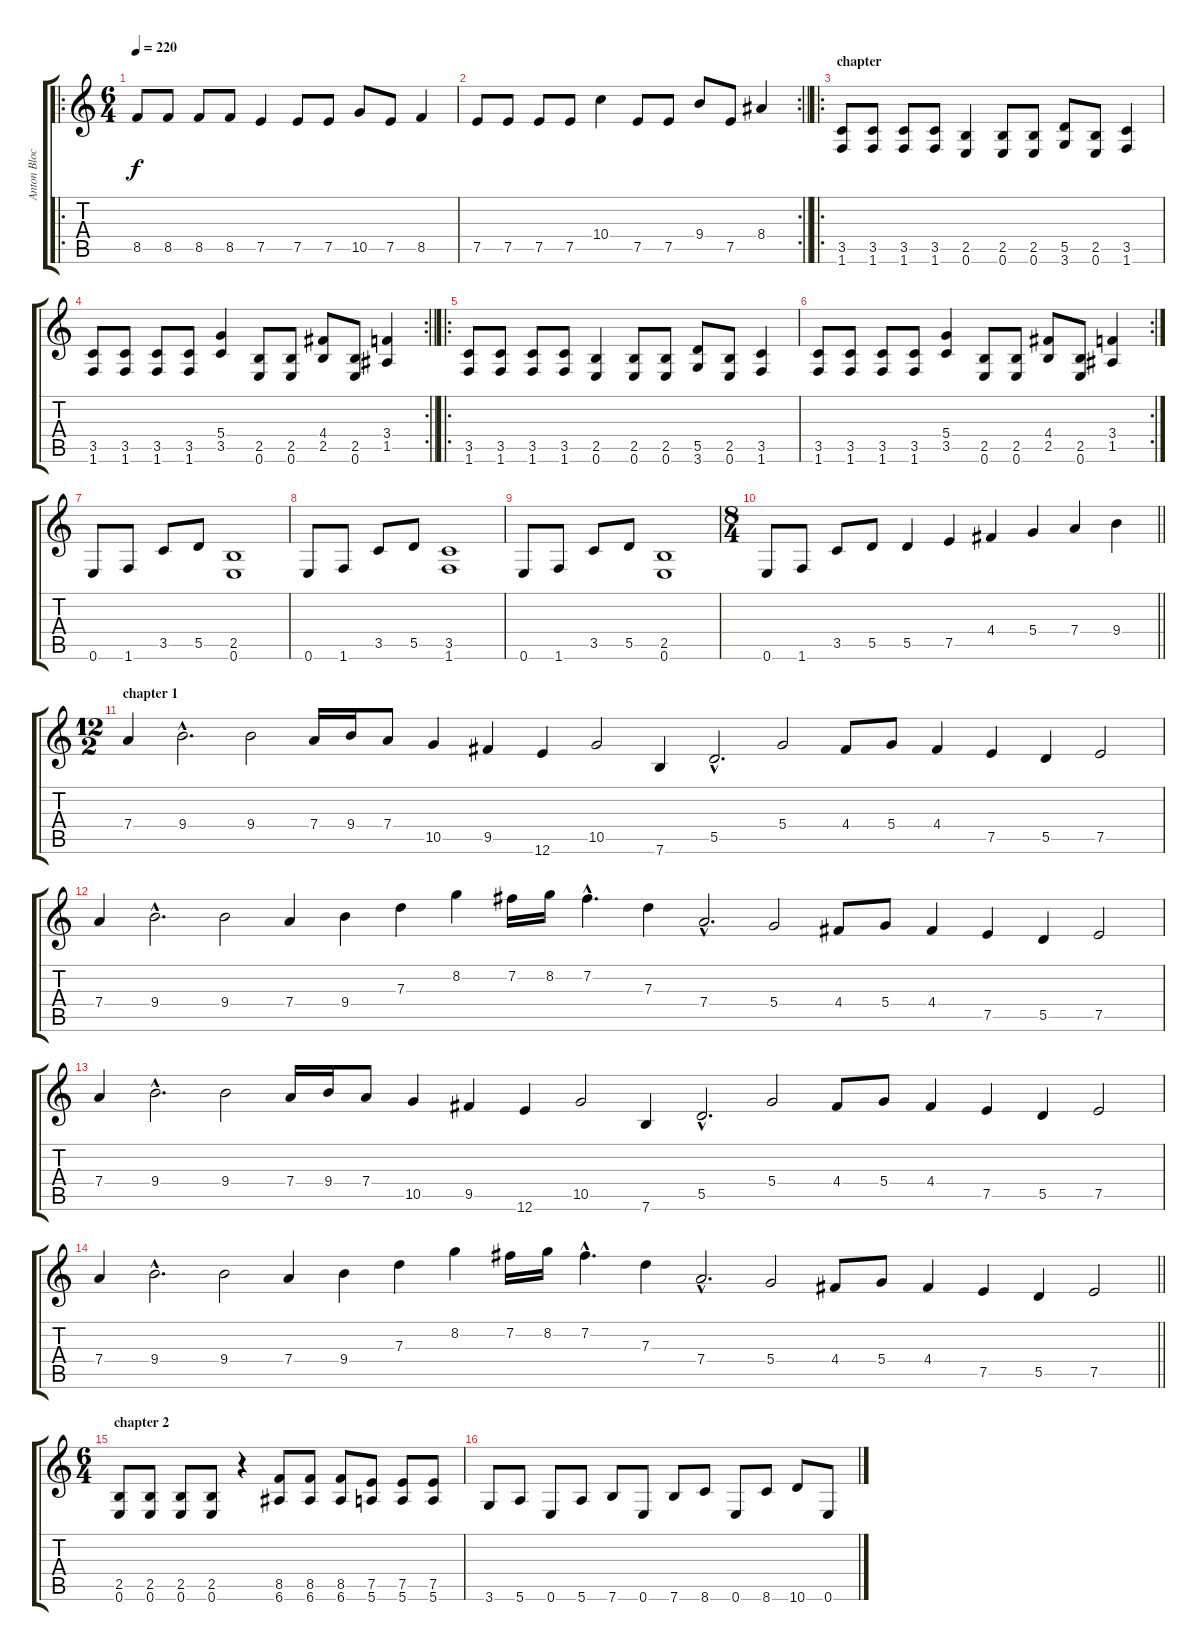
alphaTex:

\track ("Anton Blochin guitar" "Anton Bloc") {instrument overdrivenguitar}
\staff {score tabs}
\tuning (E4 B3 G3 D3 A2 E2) {hide}
\ro
\ts (6 4)
\tempo 220
\clef g2
\ks c
8.5.8{txt "" dy f instrument overdrivenguitar} 8.5.8 8.5.8 8.5.8 7.5.4 7.5.8 7.5.8 10.5.8 7.5.8 8.5.4 |
\rc 2
\barLineRight lightlight
7.5.8 7.5.8 7.5.8 7.5.8 10.4.4 7.5.8 7.5.8 9.4.8 7.5.8 8.4.4 |
\ro
\section ("" "chapter ")
(3.5 1.6).8 (3.5 1.6).8 (3.5 1.6).8 (3.5 1.6).8 (2.5 0.6).4 (2.5 0.6).8 (2.5 0.6).8 (5.5 3.6).8 (2.5 0.6).8 (3.5 1.6).4 |
\rc 2
\barLineRight lightlight
(3.5 1.6).8 (3.5 1.6).8 (3.5 1.6).8 (3.5 1.6).8 (5.4 3.5).4 (2.5 0.6).8 (2.5 0.6).8 (4.4 2.5).8 (2.5 0.6).8 (3.4 1.5).4 |
\ro
\section ("" "")
(3.5 1.6).8 (3.5 1.6).8 (3.5 1.6).8 (3.5 1.6).8 (2.5 0.6).4 (2.5 0.6).8 (2.5 0.6).8 (5.5 3.6).8 (2.5 0.6).8 (3.5 1.6).4 |
\rc 2
(3.5 1.6).8 (3.5 1.6).8 (3.5 1.6).8 (3.5 1.6).8 (5.4 3.5).4 (2.5 0.6).8 (2.5 0.6).8 (4.4 2.5).8 (2.5 0.6).8 (3.4 1.5).4 |
0.6.8 1.6.8 3.5.8 5.5.8 (2.5 0.6).1 |
0.6.8 1.6.8 3.5.8 5.5.8 (3.5 1.6).1 |
0.6.8 1.6.8 3.5.8 5.5.8 (2.5 0.6).1 |
\ts (8 4)
\barLineRight lightlight
0.6.8 1.6.8 3.5.8 5.5.8 5.5.4 7.5.4 4.4.4 5.4.4 7.4.4 9.4.4 |
\ts (12 2)
\section ("" "chapter 1")
7.4.4 9.4{hac}.2{d} 9.4.2 7.4.16 9.4.16 7.4.8 10.5.4 9.5.4 12.6.4 10.5.2 7.6.4 5.5{hac}.2{d} 5.4.2 4.4.8 5.4.8 4.4.4 7.5.4 5.5.4 7.5.2 |
7.4.4 9.4{hac}.2{d} 9.4.2 7.4.4 9.4.4 7.3.4 8.2.4 7.2.16 8.2.16 7.2{hac}.4{d} 7.3.4 7.4{hac}.2{d} 5.4.2 4.4.8 5.4.8 4.4.4 7.5.4 5.5.4 7.5.2 |
7.4.4 9.4{hac}.2{d} 9.4.2 7.4.16 9.4.16 7.4.8 10.5.4 9.5.4 12.6.4 10.5.2 7.6.4 5.5{hac}.2{d} 5.4.2 4.4.8 5.4.8 4.4.4 7.5.4 5.5.4 7.5.2 |
\barLineRight lightlight
7.4.4 9.4{hac}.2{d} 9.4.2 7.4.4 9.4.4 7.3.4 8.2.4 7.2.16 8.2.16 7.2{hac}.4{d} 7.3.4 7.4{hac}.2{d} 5.4.2 4.4.8 5.4.8 4.4.4 7.5.4 5.5.4 7.5.2 |
\ts (6 4)
\section ("" "chapter 2")
(2.5 0.6).8 (2.5 0.6).8 (2.5 0.6).8 (2.5 0.6).8 r.4 (8.5 6.6).8 (8.5 6.6).8 (8.5 6.6).8 (7.5 5.6).8 (7.5 5.6).8 (7.5 5.6).8 |
3.6.8 5.6.8 0.6.8 5.6.8 7.6.8 0.6.8 7.6.8 8.6.8 0.6.8 8.6.8 10.6.8 0.6.8
